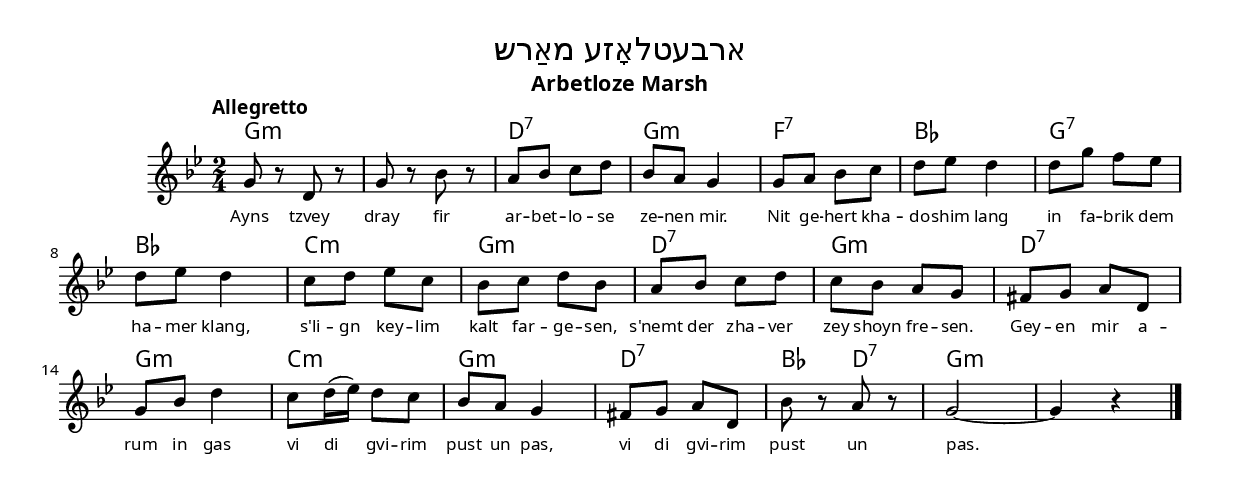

\header {
  title = "ארבעטלאָזע מאַרש"
  subtitle = "Arbetloze Marsh"
  }
\version "2.18.2"
\language "english"
\include "../../../../templates/preamble.ly"

mel = \relative g' {
  g8 r d r    |
  g r bf r    |
  a bf c d    |
  bf a g4     |
  g8 a bf c   |
  d ef d4     |
  d8 g f ef   |
  d ef d4     |
  c8 d ef c   |
  bf c d bf   |
  a bf c d    |
  c bf a g    |
  fs g a d,   |
  g bf d4     |
  c8 d16( ef) d8 c |
  bf a g4     |
  fs8 g a d,  |
  bf' r a r   |
  g2~   |
  g4 r
  }

acc = \chordmode {
  g2:m  |
  g:m   |
  d:7      |
  g:m      |
  f:7      |
  bf       |
  g:7      |
  bf       |
  c:m      |
  g:m      |
  d:7      |
  g:m      |
  d:7      |
  g:m      |
  c:m      |
  g:m      |
  d:7      |
  bf4 d4:7  |
  g2:m      |
  g:m
  }

\score {
  <<
    \new ChordNames {
        \acc

        }
    \new Staff {
      \clef treble
      \key g \minor
      \time 2/4
      \tempo Allegretto
      \new Voice = "melody" {
        \mel
\bar "|."

        }
      }
    \new Lyrics \lyricsto "melody" {
      Ayns tzvey dray fir
ar -- bet -- lo -- se ze -- nen mir.
Nit ge -- hert kha -- do -- shim lang
in fa -- brik dem ha -- mer klang,
s'li -- gn key -- lim kalt far -- ge -- sen,
s'nemt der zha -- ver zey shoyn fre -- sen.
Gey -- en mir a -- rum in gas
vi di gvi -- rim pust un pas,
vi di gvi -- rim pust un pas.

      }
    >>
  }

